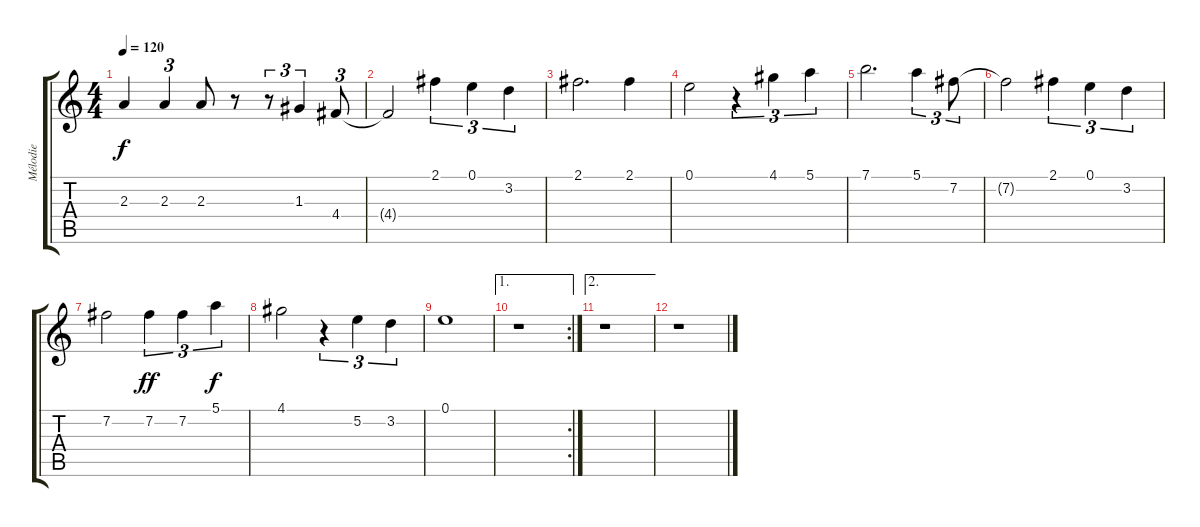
\track ("Mélodie" "Mélodie") {instrument electricguitarjazz}
\staff {score tabs}
\tuning (E4 B3 G3 D3 A2 E2) {hide}
\ts (4 4)
\tempo 120
\clef g2
\ks c
2.3.4{dy f} 2.3.4{tu (3 2)} 2.3.8 r.8 r.8{tu (3 2)} 1.3.4{tu (3 2)} 4.4.8{tu (3 2)} |
4.4{t}.2 2.1.4{tu (3 2)} 0.1.4{tu (3 2)} 3.2.4{tu (3 2)} |
2.1.2{d} 2.1.4 |
0.1.2 r.4{tu (3 2)} 4.1.4{tu (3 2)} 5.1.4{tu (3 2)} |
7.1.2{d} 5.1.4{tu (3 2)} 7.2.8{tu (3 2)} |
7.2{t}.2 2.1.4{tu (3 2)} 0.1.4{tu (3 2)} 3.2.4{tu (3 2)} |
7.2.2 7.2.4{tu (3 2) dy ff} 7.2.4{tu (3 2)} 5.1.4{tu (3 2) dy f} |
4.1.2 r.4{tu (3 2)} 5.2.4{tu (3 2)} 3.2.4{tu (3 2)} |
0.1.1 |
\ae 1
\rc 2
r.1 |
\ae 2
r.1 |
r.1
